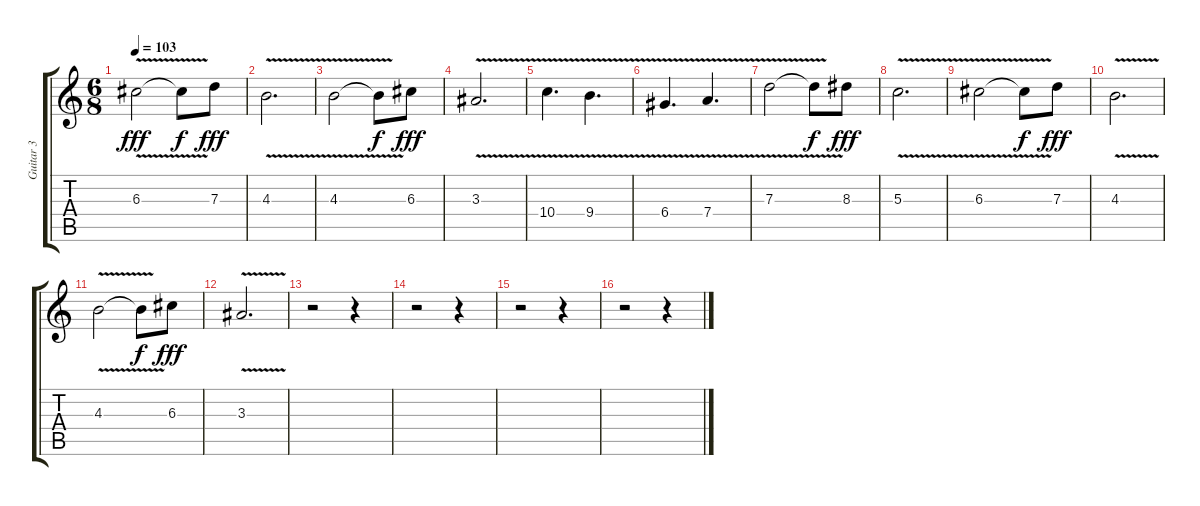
\track ("Guitar 3" "Guitar 3") {instrument overdrivenguitar}
\staff {score tabs}
\tuning (E4 B3 G3 D3 A2 E2) {hide}
\ts (6 8)
\tempo 103
\clef g2
\ks c
6.3{v}.2{dy fff} 6.3{t}.8{dy f} 7.3.8{dy fff} |
4.3{v}.2{d} |
4.3{v}.2 4.3{t}.8{dy f} 6.3.8{dy fff} |
3.3{v}.2{d} |
10.4{v}.4{d volume 16 balance 8} 9.4{v}.4{d} |
6.4{v}.4{d} 7.4{v}.4{d} |
7.3{v}.2 7.3{t}.8{dy f} 8.3.8{dy fff} |
5.3{v}.2{d} |
6.3{v}.2 6.3{t}.8{dy f} 7.3.8{dy fff} |
4.3{v}.2{d} |
4.3{v}.2 4.3{t}.8{dy f} 6.3.8{dy fff} |
3.3{v}.2{d} |
r.2 r.4 |
r.2 r.4 |
r.2 r.4 |
r.2 r.4
